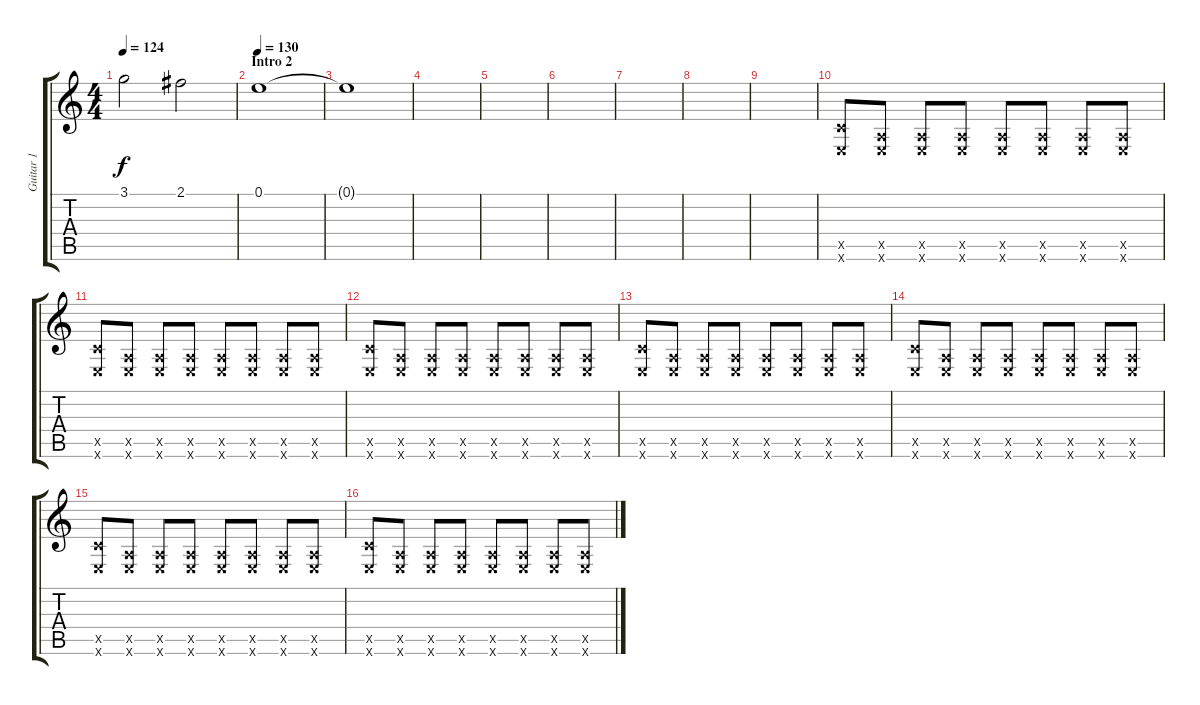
\track ("Guitar 1" "Guitar 1") {instrument distortionguitar}
\staff {score tabs}
\tuning (E4 B3 G3 D3 A2 E2) {hide}
\ts (4 4)
\tempo 124
\clef g2
\ks c
3.1.2{dy f} 2.1.2 |
\section ("" "Intro 2")
\tempo 130
0.1.1{volume 0} |
0.1{t}.1 |
|
|
|
|
|
|
(3.5{x} 0.6{x}).8{volume 11} (0.5{x} 0.6{x}).8 (0.5{x} 0.6{x}).8 (0.5{x} 0.6{x}).8 (0.5{x} 0.6{x}).8 (0.5{x} 0.6{x}).8 (0.5{x} 0.6{x}).8 (0.5{x} 0.6{x}).8 |
(3.5{x} 0.6{x}).8 (0.5{x} 0.6{x}).8 (0.5{x} 0.6{x}).8 (0.5{x} 0.6{x}).8 (0.5{x} 0.6{x}).8 (0.5{x} 0.6{x}).8 (0.5{x} 0.6{x}).8 (0.5{x} 0.6{x}).8 |
(3.5{x} 0.6{x}).8 (0.5{x} 0.6{x}).8 (0.5{x} 0.6{x}).8 (0.5{x} 0.6{x}).8 (0.5{x} 0.6{x}).8 (0.5{x} 0.6{x}).8 (0.5{x} 0.6{x}).8 (0.5{x} 0.6{x}).8 |
(3.5{x} 0.6{x}).8 (0.5{x} 0.6{x}).8 (0.5{x} 0.6{x}).8 (0.5{x} 0.6{x}).8 (0.5{x} 0.6{x}).8 (0.5{x} 0.6{x}).8 (0.5{x} 0.6{x}).8 (0.5{x} 0.6{x}).8 |
(3.5{x} 0.6{x}).8 (0.5{x} 0.6{x}).8 (0.5{x} 0.6{x}).8 (0.5{x} 0.6{x}).8 (0.5{x} 0.6{x}).8 (0.5{x} 0.6{x}).8 (0.5{x} 0.6{x}).8 (0.5{x} 0.6{x}).8 |
(3.5{x} 0.6{x}).8 (0.5{x} 0.6{x}).8 (0.5{x} 0.6{x}).8 (0.5{x} 0.6{x}).8 (0.5{x} 0.6{x}).8 (0.5{x} 0.6{x}).8 (0.5{x} 0.6{x}).8 (0.5{x} 0.6{x}).8 |
(3.5{x} 0.6{x}).8 (0.5{x} 0.6{x}).8 (0.5{x} 0.6{x}).8 (0.5{x} 0.6{x}).8 (0.5{x} 0.6{x}).8 (0.5{x} 0.6{x}).8 (0.5{x} 0.6{x}).8 (0.5{x} 0.6{x}).8
